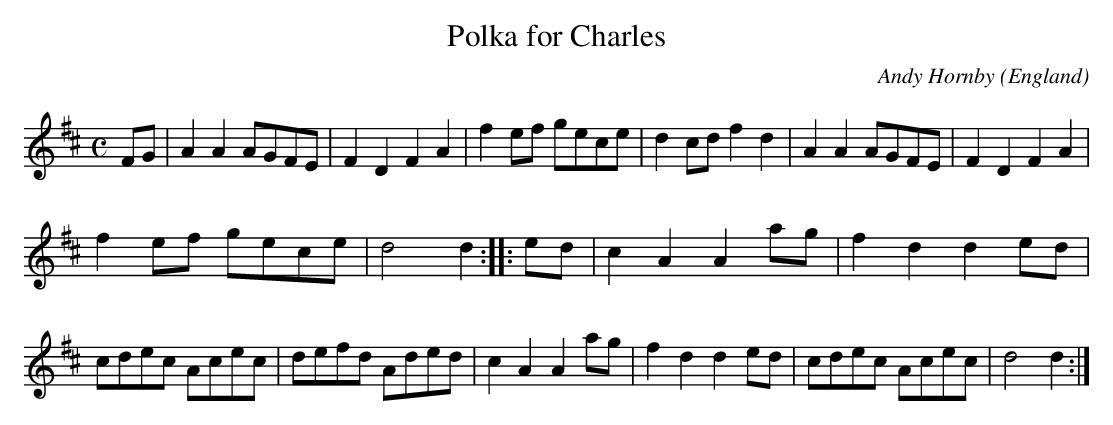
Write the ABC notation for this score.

X:1
T:Polka for Charles
C:Andy Hornby
M:C
O:England
K:D
FG|\
A2A2 AGFE|F2D2 F2A2|f2ef gece|d2cd f2d2|\
A2A2 AGFE|F2D2 F2A2|
f2ef gece|d4 d2 :|\
|: ed|\
c2A2 A2ag|f2d2 d2ed|
cdec Acec|defd Aded|\
c2A2 A2ag|f2d2 d2ed|cdec Acec|d4 d2 :|
